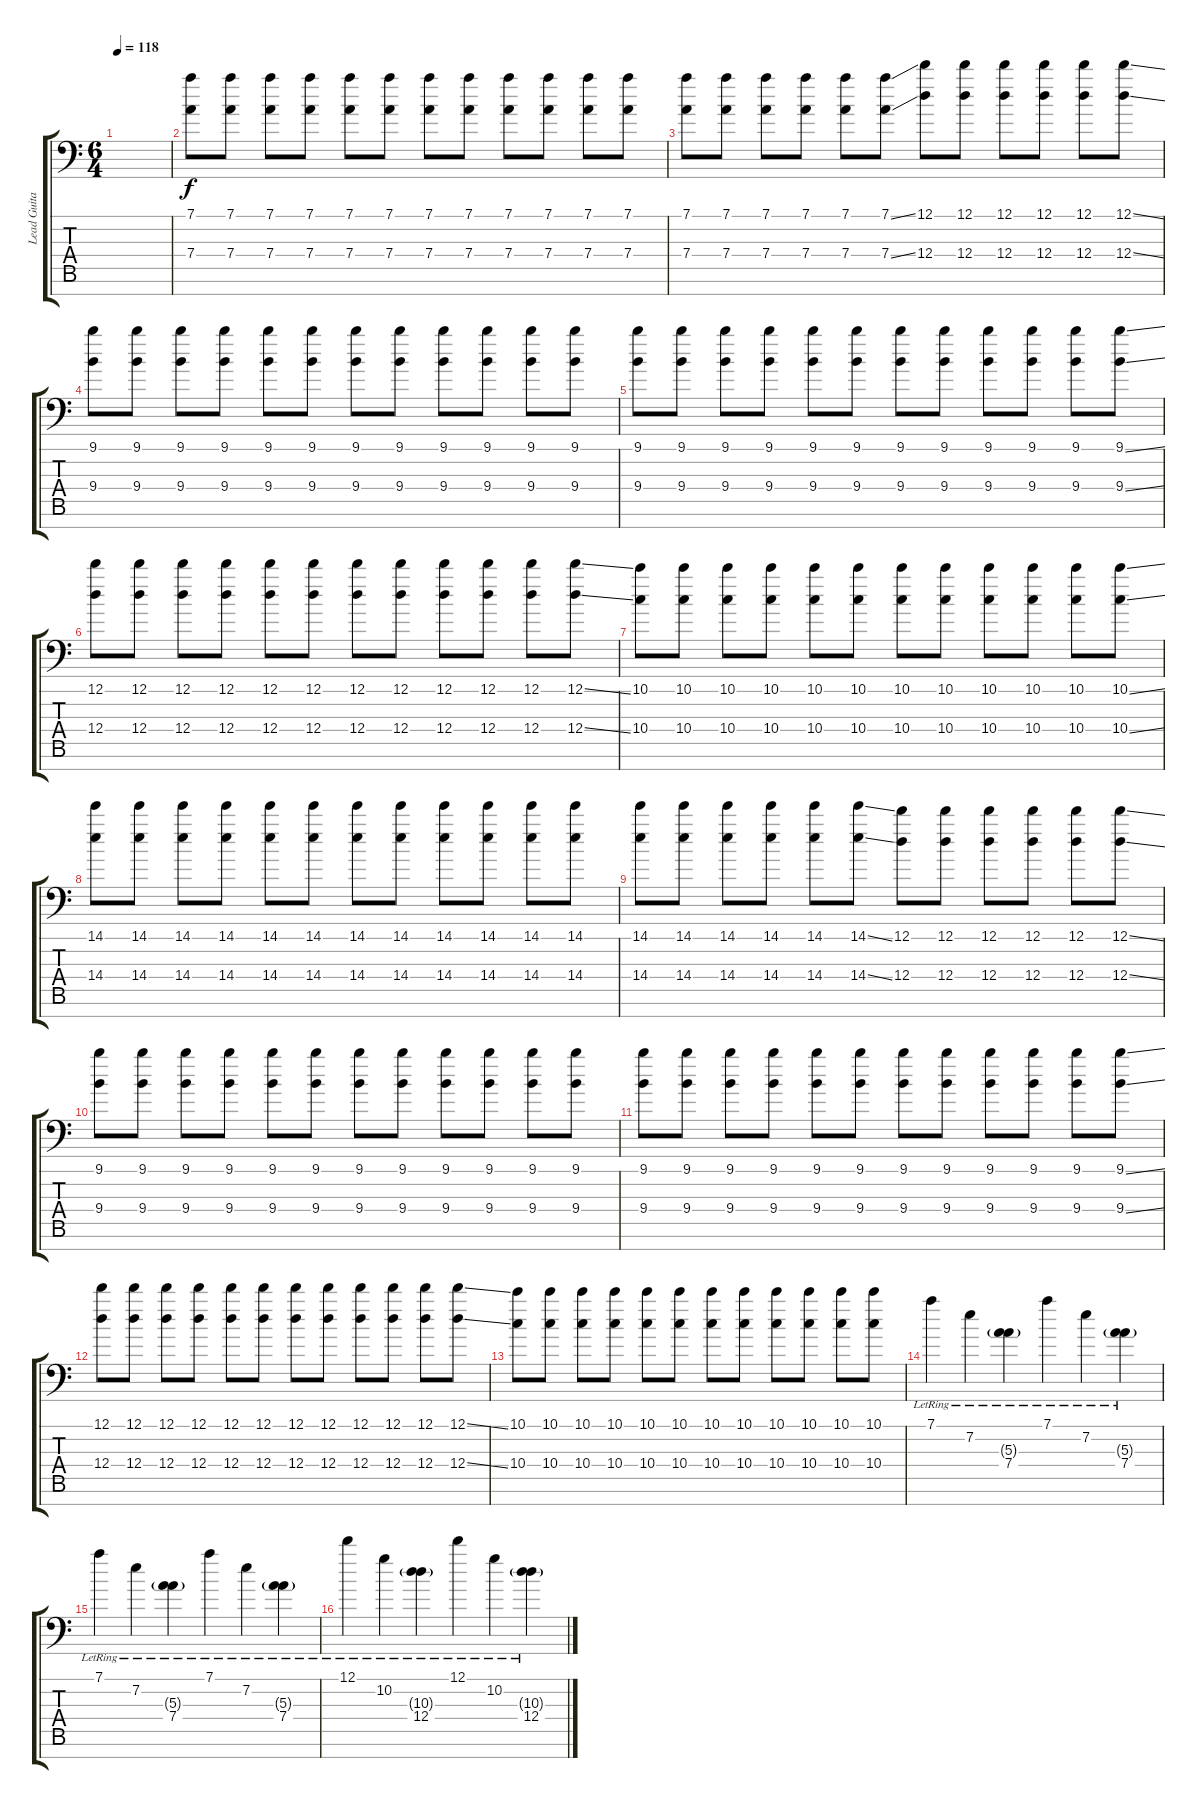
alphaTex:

\track ("Lead Guitar #2" "Lead Guita") {instrument distortionguitar}
\staff {score tabs}
\tuning (D4 A3 E3 D3 A2 E2 A1) {hide}
\ts (6 4)
\tempo 118
\clef f4
\ks c
|
\section ("" "")
(7.1 7.4).8{volume 16} (7.1 7.4).8 (7.1 7.4).8 (7.1 7.4).8 (7.1 7.4).8 (7.1 7.4).8 (7.1 7.4).8 (7.1 7.4).8 (7.1 7.4).8 (7.1 7.4).8 (7.1 7.4).8 (7.1 7.4).8 |
(7.1 7.4).8 (7.1 7.4).8 (7.1 7.4).8 (7.1 7.4).8 (7.1 7.4).8 (7.1{ss} 7.4{ss}).8 (12.1 12.4).8 (12.1 12.4).8 (12.1 12.4).8 (12.1 12.4).8 (12.1 12.4).8 (12.1{ss} 12.4{ss}).8 |
(9.1 9.4).8 (9.1 9.4).8 (9.1 9.4).8 (9.1 9.4).8 (9.1 9.4).8 (9.1 9.4).8 (9.1 9.4).8 (9.1 9.4).8 (9.1 9.4).8 (9.1 9.4).8 (9.1 9.4).8 (9.1 9.4).8 |
(9.1 9.4).8 (9.1 9.4).8 (9.1 9.4).8 (9.1 9.4).8 (9.1 9.4).8 (9.1 9.4).8 (9.1 9.4).8 (9.1 9.4).8 (9.1 9.4).8 (9.1 9.4).8 (9.1 9.4).8 (9.1{ss} 9.4{ss}).8 |
(12.1 12.4).8 (12.1 12.4).8 (12.1 12.4).8 (12.1 12.4).8 (12.1 12.4).8 (12.1 12.4).8 (12.1 12.4).8 (12.1 12.4).8 (12.1 12.4).8 (12.1 12.4).8 (12.1 12.4).8 (12.1{ss} 12.4{ss}).8 |
(10.1 10.4).8 (10.1 10.4).8 (10.1 10.4).8 (10.1 10.4).8 (10.1 10.4).8 (10.1 10.4).8 (10.1 10.4).8 (10.1 10.4).8 (10.1 10.4).8 (10.1 10.4).8 (10.1 10.4).8 (10.1{ss} 10.4{ss}).8 |
(14.1 14.4).8 (14.1 14.4).8 (14.1 14.4).8 (14.1 14.4).8 (14.1 14.4).8 (14.1 14.4).8 (14.1 14.4).8 (14.1 14.4).8 (14.1 14.4).8 (14.1 14.4).8 (14.1 14.4).8 (14.1 14.4).8 |
(14.1 14.4).8 (14.1 14.4).8 (14.1 14.4).8 (14.1 14.4).8 (14.1 14.4).8 (14.1{ss} 14.4{ss}).8 (12.1 12.4).8 (12.1 12.4).8 (12.1 12.4).8 (12.1 12.4).8 (12.1 12.4).8 (12.1{ss} 12.4{ss}).8 |
(9.1 9.4).8 (9.1 9.4).8 (9.1 9.4).8 (9.1 9.4).8 (9.1 9.4).8 (9.1 9.4).8 (9.1 9.4).8 (9.1 9.4).8 (9.1 9.4).8 (9.1 9.4).8 (9.1 9.4).8 (9.1 9.4).8 |
(9.1 9.4).8 (9.1 9.4).8 (9.1 9.4).8 (9.1 9.4).8 (9.1 9.4).8 (9.1 9.4).8 (9.1 9.4).8 (9.1 9.4).8 (9.1 9.4).8 (9.1 9.4).8 (9.1 9.4).8 (9.1{ss} 9.4{ss}).8 |
(12.1 12.4).8 (12.1 12.4).8 (12.1 12.4).8 (12.1 12.4).8 (12.1 12.4).8 (12.1 12.4).8 (12.1 12.4).8 (12.1 12.4).8 (12.1 12.4).8 (12.1 12.4).8 (12.1 12.4).8 (12.1{ss} 12.4{ss}).8 |
(10.1 10.4).8 (10.1 10.4).8 (10.1 10.4).8 (10.1 10.4).8 (10.1 10.4).8 (10.1 10.4).8 (10.1 10.4).8 (10.1 10.4).8 (10.1 10.4).8 (10.1 10.4).8 (10.1 10.4).8 (10.1 10.4).8 |
\section ("" "")
7.1{lr}.4{volume 12 instrument electricguitarjazz} 7.2{lr}.4 (5.3{g lr} 7.4{lr}).4 7.1{lr}.4 7.2{lr}.4 (5.3{g lr} 7.4{lr}).4 |
7.1{lr}.4 7.2{lr}.4 (5.3{g lr} 7.4{lr}).4 7.1{lr}.4 7.2{lr}.4 (5.3{g lr} 7.4{lr}).4 |
12.1{lr}.4 10.2{lr}.4 (10.3{g lr} 12.4).4 12.1{lr}.4 10.2{lr}.4 (10.3{g lr} 12.4).4
